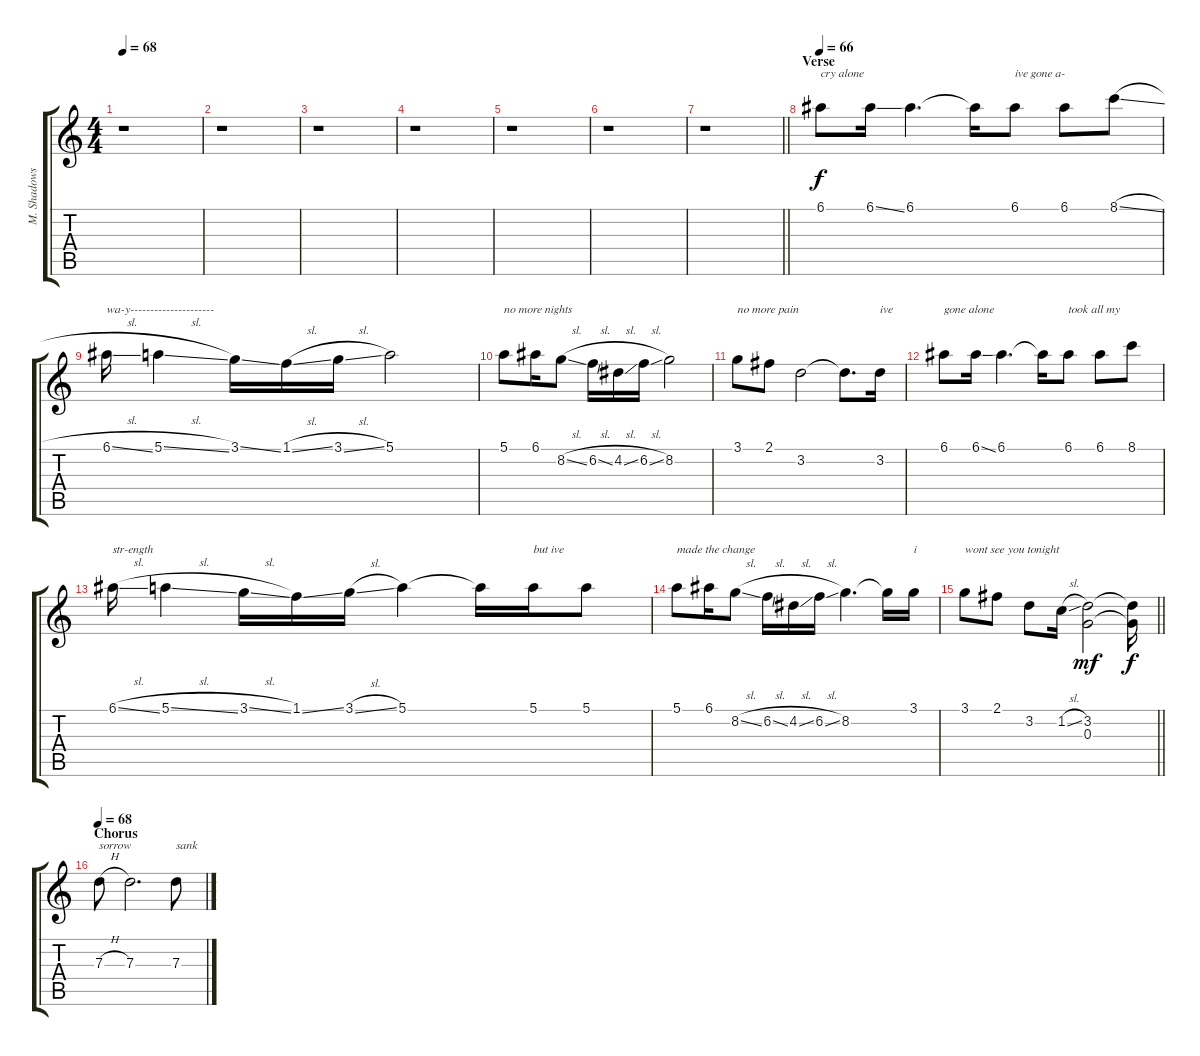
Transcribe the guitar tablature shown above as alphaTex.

\track ("M. Shadows" "M. Shadows") {instrument distortionguitar}
\staff {score tabs}
\tuning (E4 B3 G3 D3 A2 E2) {hide}
\ts (4 4)
\tempo 68
\clef g2
\ks c
r.1{dy f} |
r.1 |
r.1 |
r.1 |
r.1 |
r.1 |
\barLineRight lightlight
r.1 |
\section ("" "Verse")
\tempo 66
6.1.8{txt "cry alone"} 6.1{ss}.16 6.1.4{d} 6.1{t}.16 6.1.8{txt "ive gone a-"} 6.1.8 8.1{sl}.8 |
6.1{sl}.16{txt "wa-y---------------------"} 5.1{sl}.4 3.1{ss}.16 1.1{sl}.16 3.1{sl}.16 5.1.2 |
5.1.8{txt "no more nights"} 6.1.16 8.2{sl}.8 6.2{sl}.16 4.2{sl}.16 6.2{sl}.16 8.2.2 |
3.1.8{txt "no more pain"} 2.1.8 3.2.2 3.2{t}.8{d} 3.2.16{txt "ive"} |
6.1.8{txt "gone alone"} 6.1{ss}.16 6.1.4{d} 6.1{t}.16 6.1.8{txt "took all my"} 6.1.8 8.1.8 |
6.1{sl}.16{txt "str-ength"} 5.1{sl}.4 3.1{sl}.16 1.1{ss}.16 3.1{sl}.16 5.1.4 5.1{t}.16 5.1.16{txt "but ive"} 5.1.8 |
5.1.8{txt "made the change"} 6.1.16 8.2{sl}.8 6.2{sl}.16 4.2{sl}.16 6.2{sl}.16 8.2.4{d} 8.2{t}.16 3.1.16{txt "i"} |
\barLineRight lightlight
3.1.8{txt "wont see you tonight"} 2.1.8 3.2.8 1.2{sl}.16 (3.2 0.3).2{dy mf} (3.2{t} 0.3{t}).16{dy f} |
\section ("" "Chorus")
\tempo 68
7.3{h}.8{txt "sorrow" volume 14} 7.3.2{d} 7.3.8{txt "sank"}
